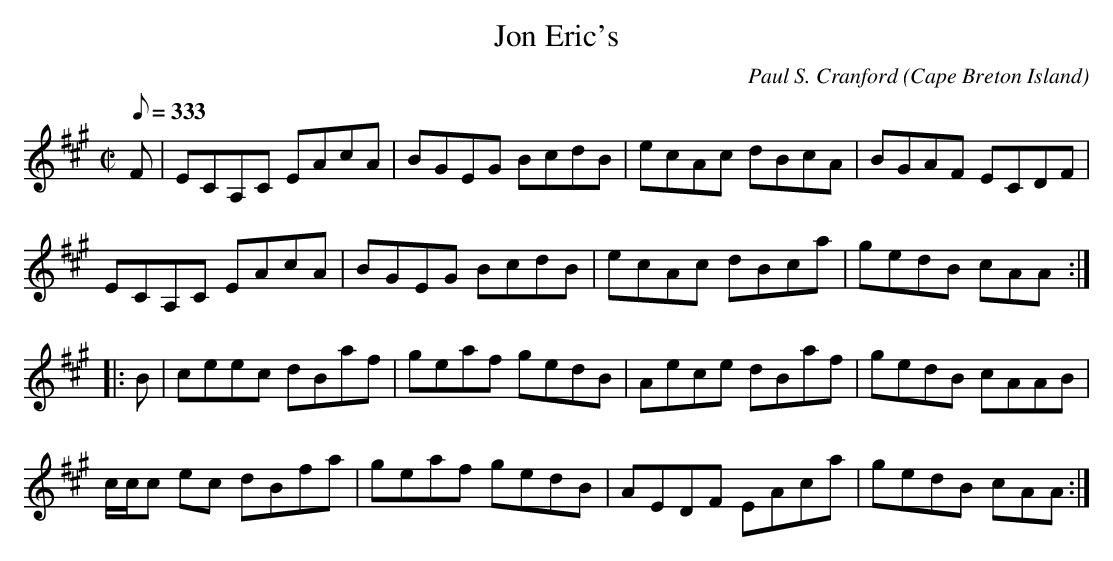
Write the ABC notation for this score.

X:1
T:Jon Eric's
C:Paul S. Cranford
O:Cape Breton Island
L:1/8
Q:333
M:C|
K:A
F|ECA,C EAcA|BGEG BcdB|ecAc dBcA|BGAF ECDF|
ECA,C EAcA|BGEG BcdB|ecAc dBca|gedB cAA:|
|:B|ceec dBaf|geaf gedB|Aece dBaf|gedB cAAB|
c/c/c ec dBfa|geaf gedB|AEDF EAca|gedB cAA:|
